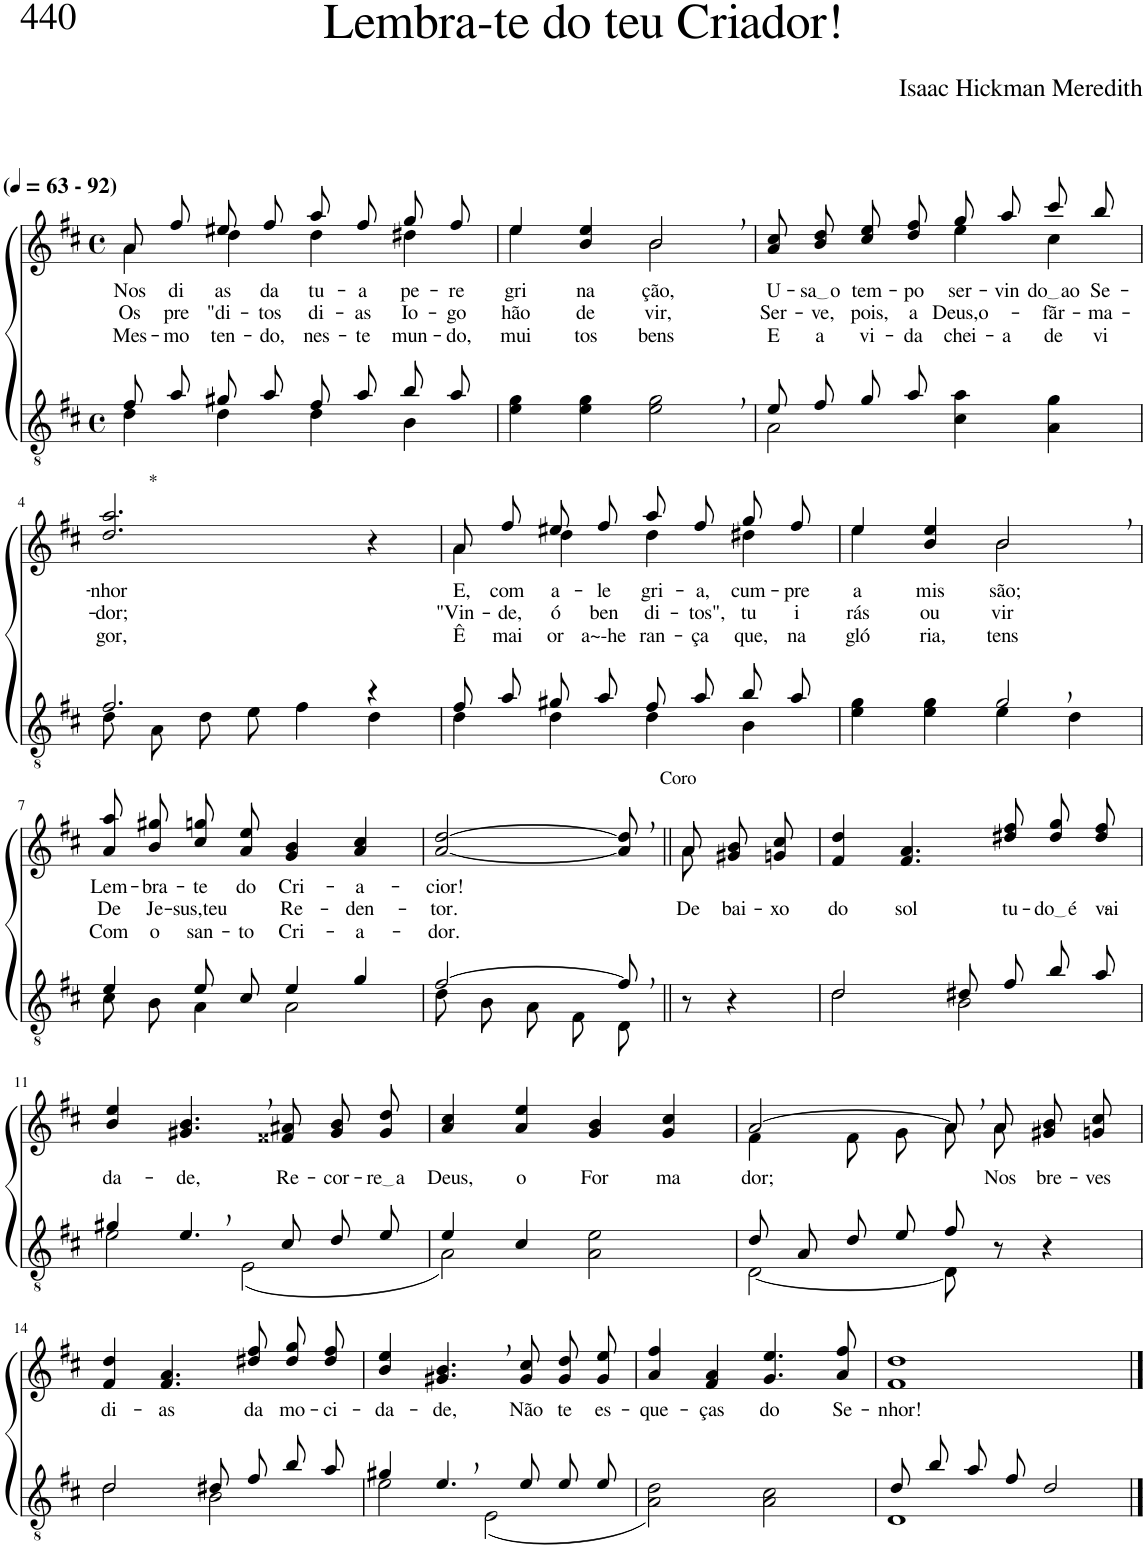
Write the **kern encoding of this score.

**kern	**kern	**text	**text	**text
*part2	*part1	*part1	*part1	*part1
*staff2	*staff1	*staff1	*staff1	*staff1
*I"Parte III e IV	*I"Parte I e II	*	*	*
*clefGv2	*clefG2	*	*	*
*Trd5c9	*Trd5c9	*	*	*
*k[f#c#]	*k[f#c#]	*	*	*
*M4/4	*M4/4	*	*	*
*met(c)	*met(c)	*	*	*
*MM63	*MM63	*	*	*
=1	=1	=1	=1	=1
*^	*^	*	*	*
!	!	!LO:TX:a:B:t=(	!	!	!	!
!	!	!LO:TX:a:B:t=- 92)	!	!	!	!
!	!	!	!	!LO:LY:b	!LO:LY:b	!LO:LY:b
8f#/L	4d\	8a/L	4a\	Nos	Os	Mes-
!	!	!	!	!LO:LY:b	!LO:LY:b	!LO:LY:b
8a/J	.	8ff#/J	.	di-	pre	-mo
!	!	!	!	!LO:LY:b	!LO:LY:b	!LO:LY:b
8g#X/L	4d\	8ee#X/L	4dd\	-as	"di-	ten-
!	!	!	!	!LO:LY:b	!LO:LY:b	!LO:LY:b
8a/J	.	8ff#/J	.	da	-tos	-do,
!	!	!	!	!LO:LY:b	!LO:LY:b	!LO:LY:b
8f#/L	4d\	8aa/L	4dd\	tu-	di-	nes-
!	!	!	!	!LO:LY:b	!LO:LY:b	!LO:LY:b
8a/J	.	8ff#/J	.	-a	-as	-te
!	!	!	!	!LO:LY:b	!LO:LY:b	!LO:LY:b
8b/L	4B\	8gg/L	4dd#X\	pe-	Io-	mun-
!	!	!	!	!LO:LY:b	!LO:LY:b	!LO:LY:b
8a/J	.	8ff#/J	.	-re-	-go	-do,
*v	*v	*	*	*	*	*
=2	=2	=2	=2	=2	=2
!	!	!	!LO:LY:b	!LO:LY:b	!LO:LY:b
4e\ 4g\	4ee/	4ee\	-gri-	hão	mui-
!	!	!	!LO:LY:b	!LO:LY:b	!LO:LY:b
4e\ 4g\	4b/ 4ee/	4ryy	-na-	de	-tos
!	!	!	!LO:LY:b	!LO:LY:b	!LO:LY:b
2e\, 2g\,	2b,/	2b\	-ção,	vir,	bens
=3	=3	=3	=3	=3	=3
*^	*	*	*	*	*
!	!	!	!	!LO:LY:b	!LO:LY:b	!LO:LY:b
8e/L	2A\	8a\ 8cc#\L	2ryy	U-	Ser-	E
!	!	!	!	!LO:LY:b	!LO:LY:b	!LO:LY:b
8f#/J	.	8b\ 8dd\J	.	sa o	-ve,	a
!	!	!	!	!LO:LY:b	!LO:LY:b	!LO:LY:b
8g/L	.	8cc#\ 8ee\L	.	tem-	pois,	vi-
!	!	!	!	!LO:LY:b	!LO:LY:b	!LO:LY:b
8a/J	.	8dd\ 8ff#\J	.	-po	a	-da
!	!	!	!	!LO:LY:b	!LO:LY:b	!LO:LY:b
2ryy	4c#\ 4a\	8gg/L	4ee\	ser-	Deus,o-	chei-
!	!	!	!	!LO:LY:b	!	!LO:LY:b
.	.	8aa/J	.	-vin-	.	-a
!	!	!	!	!LO:LY:b	!LO:LY:b	!LO:LY:b
.	4A\ 4g\	8ccc#/L	4cc#\	do ao	-fãr-	de
!	!	!	!	!LO:LY:b	!LO:LY:b	!LO:LY:b
.	.	8bb/J	.	Se-	-ma-	vi
*	*	*v	*v	*	*	*
!!LO:LB:g=z
=4	=4	=4	=4	=4	=4
!	!	!LO:TX:a:t=*	!	!	!
!	!	!	!LO:LY:b	!LO:LY:b	!LO:LY:b
2.f#/	8d\L	2.dd/ 2.aa/	-nhor	-dor;	gor,
.	8A\J	.	.	.	.
.	8d\L	.	.	.	.
.	8e\J	.	.	.	.
.	4f#\	.	.	.	.
4r	4d\	4r	.	.	.
=5	=5	=5	=5	=5	=5
*	*	*^	*	*	*
!	!	!	!	!LO:LY:b	!LO:LY:b	!LO:LY:b
8f#/L	4d\	8a/L	4a\	E,	"Vin-	Ê
!	!	!	!	!LO:LY:b	!LO:LY:b	!LO:LY:b
8a/J	.	8ff#/J	.	com	-de,	mai-
!	!	!	!	!LO:LY:b	!LO:LY:b	!LO:LY:b
8g#X/L	4d\	8ee#X/L	4dd\	a-	ó	-or
!	!	!	!	!LO:LY:b	!LO:LY:b	!LO:LY:b
8a/J	.	8ff#/J	.	-le-	ben-	a~-he-
!	!	!	!	!LO:LY:b	!LO:LY:b	!LO:LY:b
8f#/L	4d\	8aa/L	4dd\	-gri-	-di-	-ran-
!	!	!	!	!LO:LY:b	!LO:LY:b	!LO:LY:b
8a/J	.	8ff#/J	.	-a,	-tos",	-ça
!	!	!	!	!LO:LY:b	!LO:LY:b	!LO:LY:b
8b/L	4B\	8gg/L	4dd#X\	cum-	tu	que,
!	!	!	!	!LO:LY:b	!LO:LY:b	!LO:LY:b
8a/J	.	8ff#/J	.	-pre	i-	na
=6	=6	=6	=6	=6	=6	=6
!	!	!	!	!LO:LY:b	!LO:LY:b	!LO:LY:b
2ryy	4e\ 4g\	4ee/	4ee\	a	-rás	gló-
!	!	!	!	!LO:LY:b	!LO:LY:b	!LO:LY:b
.	4e\ 4g\	4b/ 4ee/	4ryy	mis-	ou-	-ria,
!	!	!	!	!LO:LY:b	!LO:LY:b	!LO:LY:b
2g,/	4e\	2b,/	2b\	-são;	-vir	tens
.	4d\	.	.	.	.	.
*	*	*v	*v	*	*	*
!!LO:LB:g=z
=7	=7	=7	=7	=7	=7
!	!	!	!LO:LY:b	!LO:LY:b	!LO:LY:b
4e/	8c#\L	8a\ 8aa\L	-Lem-	De	Com
!	!	!	!LO:LY:b	!LO:LY:b	!LO:LY:b
.	8B\J	8b\ 8gg#X\J	-bra-	Je-	o
!	!	!	!LO:LY:b	!LO:LY:b	!LO:LY:b
8e/L	4A\	8cc#\ 8ggn\L	-te	-sus,teu	san-
!	!	!	!LO:LY:b	!	!LO:LY:b
8c#/J	.	8a\ 8ee\J	do	.	-to
!	!	!	!LO:LY:b	!LO:LY:b	!LO:LY:b
4e/	2A\	4g/ 4b/	Cri-	Re-	Cri-
!	!	!	!LO:LY:b	!LO:LY:b	!LO:LY:b
4g/	.	4a/ 4cc#/	-a-	-den-	-a-
=8	=8	=8	=8	=8	=8
!	!	!	!LO:LY:b	!LO:LY:b	!LO:LY:b
[2f#/	8d\L	[2a/ [2dd/	-cior!	-tor.	-dor.
.	8B\J	.	.	.	.
.	8A\L	.	.	.	.
.	8F#\J	.	.	.	.
!	!	!LO:TX:a:t=Coro	!	!	!
8f#,/]	8D\J	8a/], 8dd/],	.	.	.
=9||	=9||	=9||	=9||	=9||	=9||
*	*	*^	*	*	*
!	!	!	!	!	!LO:LY:b	!
*v	*v	*	*	*	*	*
8r	8a/	8a\	.	De-	.
!	!	!	!	!LO:LY:b	!
4r	8g#X/ 8b/L	4ryy	.	-bai-	.
!	!	!	!	!LO:LY:b	!
.	8gn/ 8cc#/J	.	.	-xo	.
*	*v	*v	*	*	*
=10	=10	=10	=10	=10
*^	*	*	*	*
!	!	!	!	!LO:LY:b	!
2d/	2d\	4f#/ 4dd/	.	do	.
!	!	!	!	!LO:LY:b	!
.	.	4.f#/ 4.a/	.	sol	.
8d#X/L	2B\	.	.	.	.
!	!	!	!	!LO:LY:b	!
8f#/J	.	8dd#X/ 8ff#/	.	tu-	.
!	!	!	!	!LO:LY:b	!
8b/L	.	8dd#\ 8gg\L	.	do é	.
!	!	!	!	!LO:LY:b	!
8a/J	.	8dd#\ 8ff#\J	.	vai-	.
!!LO:LB:g=z
=11	=11	=11	=11	=11	=11
!	!	!	!LO:LY:b	!	!
4g#X/	2e\	4b/ 4ee/	da-	.	.
!	!	!	!LO:LY:b	!	!
4.e,/	.	4.g#X/, 4.b/,	-de,	.	.
.	(2E\	.	.	.	.
!	!	!	!LO:LY:b	!	!
8c#/	.	8f##X/ 8a#X/	Re-	.	.
!	!	!	!LO:LY:b	!	!
8d/L	.	8g#\ 8b\L	-cor-	.	.
!	!	!	!LO:LY:b	!	!
8e/J	.	8g#\ 8dd\J	re a	.	.
=12	=12	=12	=12	=12	=12
!	!	!	!LO:LY:b	!	!
4e/	2A\)	4a/ 4cc#/	Deus,	.	.
!	!	!	!LO:LY:b	!	!
4c#/	.	4a/ 4ee/	o	.	.
!	!	!	!LO:LY:b	!	!
2ryy	2A\ 2e\	4g/ 4b/	For	.	.
!	!	!	!LO:LY:b	!	!
.	.	4g/ 4cc#/	ma	.	.
=13	=13	=13	=13	=13	=13
*	*	*^	*	*	*
!	!	!	!	!LO:LY:b	!	!
8d/L	[2D\	[2a/	4f#\	dor;	.	.
8A/J	.	.	.	.	.	.
8d/L	.	.	8f#\L	.	.	.
8e/J	.	.	8g\J	.	.	.
8f#/	8D\]	8a,/L]	8a\L	.	.	.
!	!	!	!	!LO:LY:b	!	!
8r	4.ryy	8a/J	8a\J	Nos	.	.
!	!	!	!	!LO:LY:b	!	!
4r	.	8g#X/ 8b/L	4ryy	bre-	.	.
!	!	!	!	!LO:LY:b	!	!
.	.	8gn/ 8cc#/J	.	-ves	.	.
*	*	*v	*v	*	*	*
!!LO:LB:g=z
=14	=14	=14	=14	=14	=14
!	!	!	!LO:LY:b	!	!
2d/	2d\	4f#/ 4dd/	di-	.	.
!	!	!	!LO:LY:b	!	!
.	.	4.f#/ 4.a/	-as	.	.
8d#X/L	2B\	.	.	.	.
!	!	!	!LO:LY:b	!	!
8f#/J	.	8dd#X/ 8ff#/	da	.	.
!	!	!	!LO:LY:b	!	!
8b/L	.	8dd#\ 8gg\L	mo-	.	.
!	!	!	!LO:LY:b	!	!
8a/J	.	8dd#\ 8ff#\J	-ci-	.	.
=15	=15	=15	=15	=15	=15
!	!	!	!LO:LY:b	!	!
4g#X/	2e\	4b/ 4ee/	-da-	.	.
!	!	!	!LO:LY:b	!	!
4.e,/	.	4.g#X/, 4.b/,	-de,	.	.
.	(2E\	.	.	.	.
!	!	!	!LO:LY:b	!	!
8e/	.	8g#/ 8cc#/	Não	.	.
!	!	!	!LO:LY:b	!	!
8e/L	.	8g#\ 8dd\L	te	.	.
!	!	!	!LO:LY:b	!	!
8e/J	.	8g#\ 8ee\J	es-	.	.
*v	*v	*	*	*	*
=16	=16	=16	=16	=16
!	!	!LO:LY:b	!	!
2A\ 2d\)	4a/ 4ff#/	-que-	.	.
!	!	!LO:LY:b	!	!
.	4f#/ 4a/	-ças	.	.
!	!	!LO:LY:b	!	!
2A\ 2c#\	4.g/ 4.ee/	do	.	.
!	!	!LO:LY:b	!	!
.	8a/ 8ff#/	Se-	.	.
=17	=17	=17	=17	=17
*^	*	*	*	*
!	!	!	!LO:LY:b	!	!
8d/L	1D	1f# 1dd	-nhor!	.	.
8b/J	.	.	.	.	.
8a/L	.	.	.	.	.
8f#/J	.	.	.	.	.
2d/	.	.	.	.	.
*v	*v	*	*	*	*
==	==	==	==	==
*-	*-	*-	*-	*-
